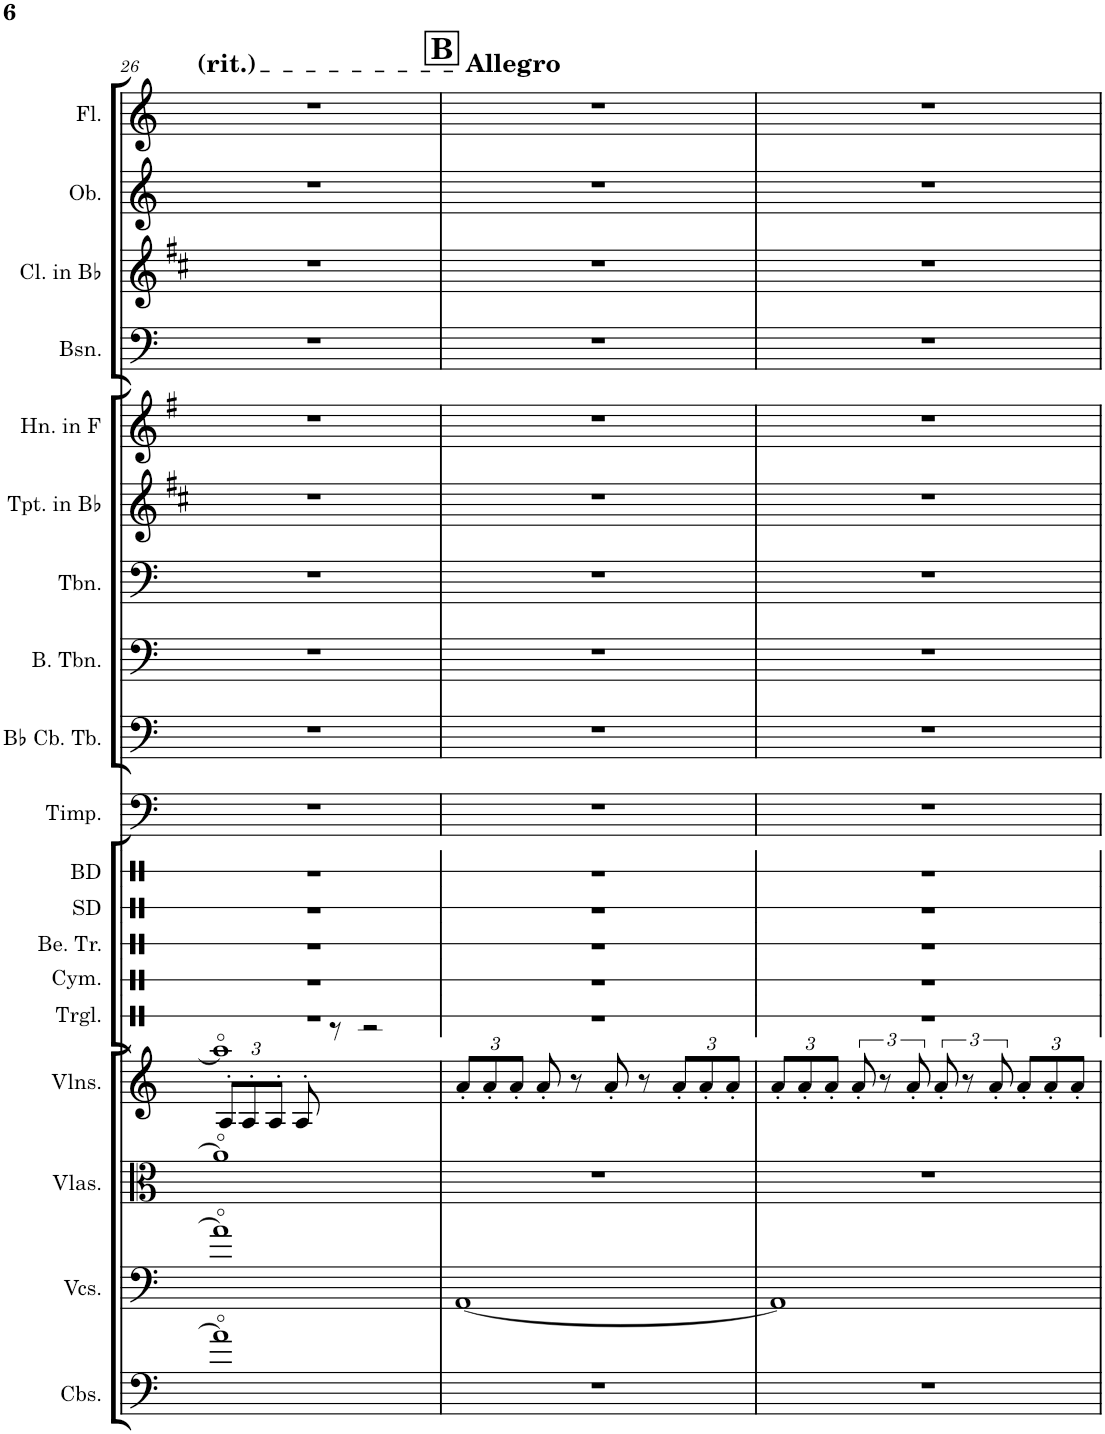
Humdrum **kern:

**kern	**kern	**kern	**kern	**kern	**kern	**kern	**kern	**kern	**kern	**kern	**kern	**kern	**kern	**kern
*part15	*part14	*part13	*part12	*part11	*part10	*part9	*part8	*part7	*part6	*part5	*part4	*part3	*part2	*part1
*staff15	*staff14	*staff13	*staff12	*staff11	*staff10	*staff9	*staff8	*staff7	*staff6	*staff5	*staff4	*staff3	*staff2	*staff1
*I"Contrabasses	*I"Violoncellos	*I"Violas	*I"Violins	*I"Bass Drum	*I"Timpani	*I"Bb Contrabass Tuba	*I"Bass Trombone	*I"Trombone	*I"Trumpet in Bb	*I"Horn in F	*I"Bassoon	*I"Clarinet in Bb	*I"Oboe	*I"Flute
*I'Cbs.	*I'Vcs.	*I'Vlas.	*I'Vlns.	*I'BD	*I'Timp.	*I'Bb Cb. Tb.	*I'B. Tbn.	*I'Tbn.	*I'Tpt. in Bb	*I'Hn. in F	*I'Bsn.	*I'Cl. in Bb	*I'Ob.	*I'Fl.
!!LO:PB:g=z
*clefF4	*clefF4	*clefC3	*clefG2	*clefX	*clefF4	*clefF4	*clefF4	*clefF4	*clefG2	*clefG2	*clefF4	*clefG2	*clefG2	*clefG2
*Trd7c12	*	*	*	*	*	*	*	*	*Trd1c2	*Trd4c7	*	*Trd1c2	*	*
*k[]	*k[]	*k[]	*k[]	*k[]	*k[]	*k[]	*k[]	*k[]	*k[f#c#]	*k[f#]	*k[]	*k[f#c#]	*k[]	*k[]
*M4/4	*M4/4	*M4/4	*M4/4	*M4/4	*M4/4	*M4/4	*M4/4	*M4/4	*M4/4	*M4/4	*M4/4	*M4/4	*M4/4	*M4/4
*	*	*	*Xbrackettup	*	*	*	*	*	*	*	*	*	*	*
=26	=26	=26	=26	=26	=26	=26	=26	=26	=26	=26	=26	=26	=26	=26
*	*	*	*^	*	*	*	*	*	*	*	*	*	*	*
1a]	1a]	1a]	12A'/L	1aa]	1r	1r	1r	1r	1r	1r	1r	1r	1r	1r	1r
.	.	.	12A'/	.	.	.	.	.	.	.	.	.	.	.	.
.	.	.	12A'/J	.	.	.	.	.	.	.	.	.	.	.	.
.	.	.	8A'/	.	.	.	.	.	.	.	.	.	.	.	.
.	.	.	8r	.	.	.	.	.	.	.	.	.	.	.	.
.	.	.	2r	.	.	.	.	.	.	.	.	.	.	.	.
*	*	*	*v	*v	*	*	*	*	*	*	*	*	*	*	*
=27	=27	=27	=27	=27	=27	=27	=27	=27	=27	=27	=27	=27	=27	=27
!!LO:REH:place=s1:a:B:cj:fs=14:t=B
!	!	!	!	!	!	!	!	!	!	!	!	!	!	!LO:TX:a:B:t=Allegro
1r	[1AA	1r	12a'/L	1r	1r	1r	1r	1r	1r	1r	1r	1r	1r	1r
.	.	.	12a'/	.	.	.	.	.	.	.	.	.	.	.
.	.	.	12a'/J	.	.	.	.	.	.	.	.	.	.	.
.	.	.	8a'/	.	.	.	.	.	.	.	.	.	.	.
.	.	.	8r	.	.	.	.	.	.	.	.	.	.	.
.	.	.	8a'/	.	.	.	.	.	.	.	.	.	.	.
.	.	.	8r	.	.	.	.	.	.	.	.	.	.	.
.	.	.	12a'/L	.	.	.	.	.	.	.	.	.	.	.
.	.	.	12a'/	.	.	.	.	.	.	.	.	.	.	.
.	.	.	12a'/J	.	.	.	.	.	.	.	.	.	.	.
=28	=28	=28	=28	=28	=28	=28	=28	=28	=28	=28	=28	=28	=28	=28
1r	1AA]	1r	12a'/L	1r	1r	1r	1r	1r	1r	1r	1r	1r	1r	1r
.	.	.	12a'/	.	.	.	.	.	.	.	.	.	.	.
.	.	.	12a'/J	.	.	.	.	.	.	.	.	.	.	.
*	*	*	*brackettup	*	*	*	*	*	*	*	*	*	*	*
.	.	.	12a'/	.	.	.	.	.	.	.	.	.	.	.
.	.	.	12r	.	.	.	.	.	.	.	.	.	.	.
.	.	.	12a'/	.	.	.	.	.	.	.	.	.	.	.
.	.	.	12a'/	.	.	.	.	.	.	.	.	.	.	.
.	.	.	12r	.	.	.	.	.	.	.	.	.	.	.
.	.	.	12a'/	.	.	.	.	.	.	.	.	.	.	.
*	*	*	*Xbrackettup	*	*	*	*	*	*	*	*	*	*	*
.	.	.	12a'/L	.	.	.	.	.	.	.	.	.	.	.
.	.	.	12a'/	.	.	.	.	.	.	.	.	.	.	.
.	.	.	12a'/J	.	.	.	.	.	.	.	.	.	.	.
=	=	=	=	=	=	=	=	=	=	=	=	=	=	=
*-	*-	*-	*-	*-	*-	*-	*-	*-	*-	*-	*-	*-	*-	*-
